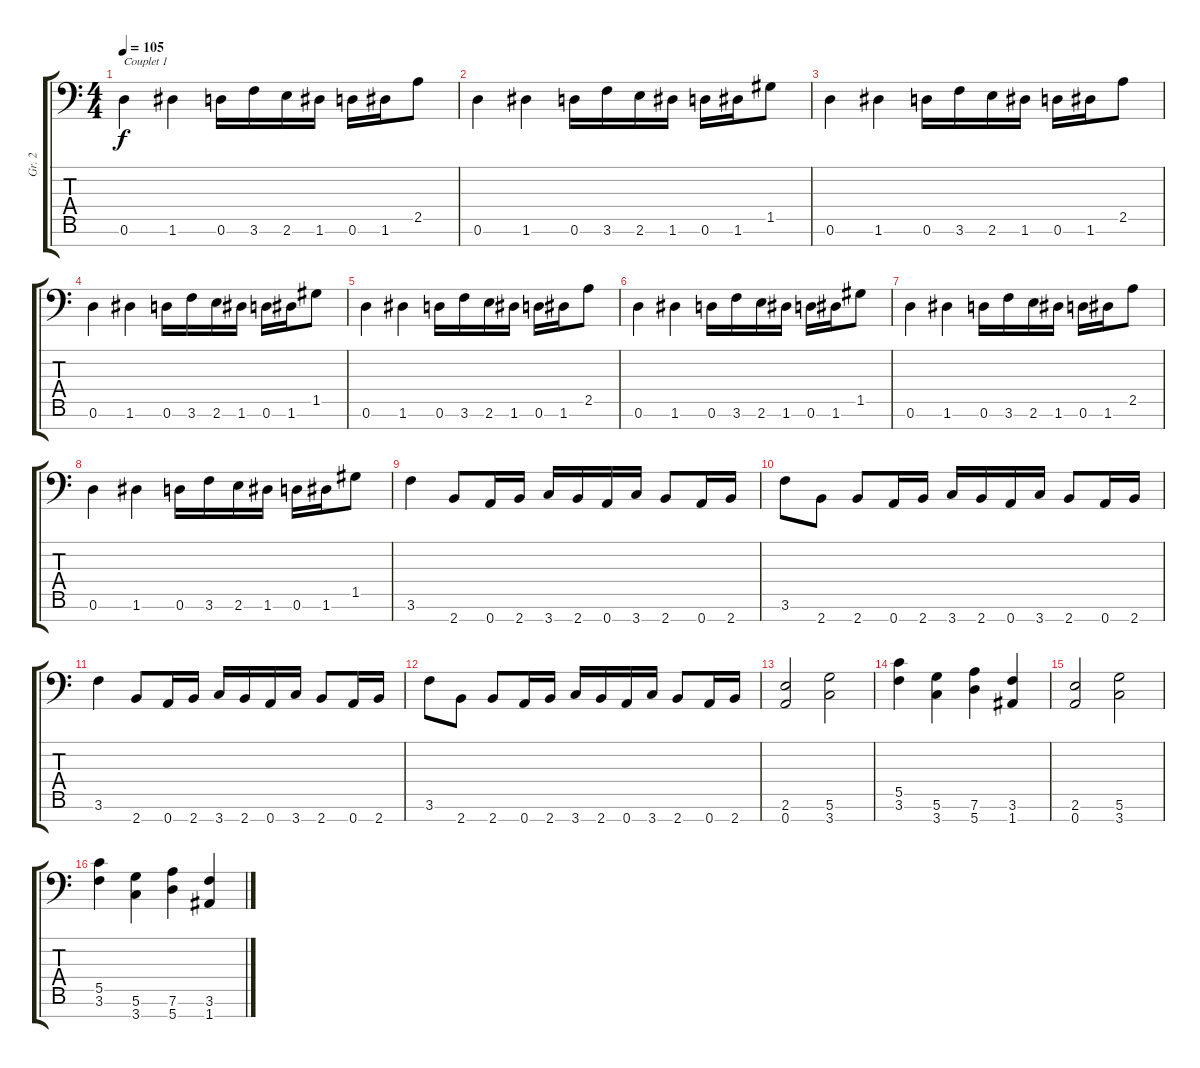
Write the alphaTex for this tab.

\track ("Gr. 2" "Gr. 2") {instrument overdrivenguitar}
\staff {score tabs}
\tuning (D4 A3 F3 C3 G2 D2 A1) {hide}
\ts (4 4)
\tempo 105
\clef f4
\ks c
0.6.4{txt "Couplet 1" dy f} 1.6.4 0.6.16 3.6.16 2.6.16 1.6.16 0.6.16 1.6.16 2.5.8 |
0.6.4 1.6.4 0.6.16 3.6.16 2.6.16 1.6.16 0.6.16 1.6.16 1.5.8 |
0.6.4 1.6.4 0.6.16 3.6.16 2.6.16 1.6.16 0.6.16 1.6.16 2.5.8 |
0.6.4 1.6.4 0.6.16 3.6.16 2.6.16 1.6.16 0.6.16 1.6.16 1.5.8 |
0.6.4 1.6.4 0.6.16 3.6.16 2.6.16 1.6.16 0.6.16 1.6.16 2.5.8 |
0.6.4 1.6.4 0.6.16 3.6.16 2.6.16 1.6.16 0.6.16 1.6.16 1.5.8 |
0.6.4 1.6.4 0.6.16 3.6.16 2.6.16 1.6.16 0.6.16 1.6.16 2.5.8 |
0.6.4 1.6.4 0.6.16 3.6.16 2.6.16 1.6.16 0.6.16 1.6.16 1.5.8 |
3.6.4 2.7.8 0.7.16 2.7.16 3.7.16 2.7.16 0.7.16 3.7.16 2.7.8 0.7.16 2.7.16 |
3.6.8 2.7.8 2.7.8 0.7.16 2.7.16 3.7.16 2.7.16 0.7.16 3.7.16 2.7.8 0.7.16 2.7.16 |
3.6.4 2.7.8 0.7.16 2.7.16 3.7.16 2.7.16 0.7.16 3.7.16 2.7.8 0.7.16 2.7.16 |
3.6.8 2.7.8 2.7.8 0.7.16 2.7.16 3.7.16 2.7.16 0.7.16 3.7.16 2.7.8 0.7.16 2.7.16 |
(2.6 0.7).2 (5.6 3.7).2 |
(5.5 3.6).4 (5.6 3.7).4 (7.6 5.7).4 (3.6 1.7).4 |
(2.6 0.7).2 (5.6 3.7).2 |
(5.5 3.6).4 (5.6 3.7).4 (7.6 5.7).4 (3.6 1.7).4
